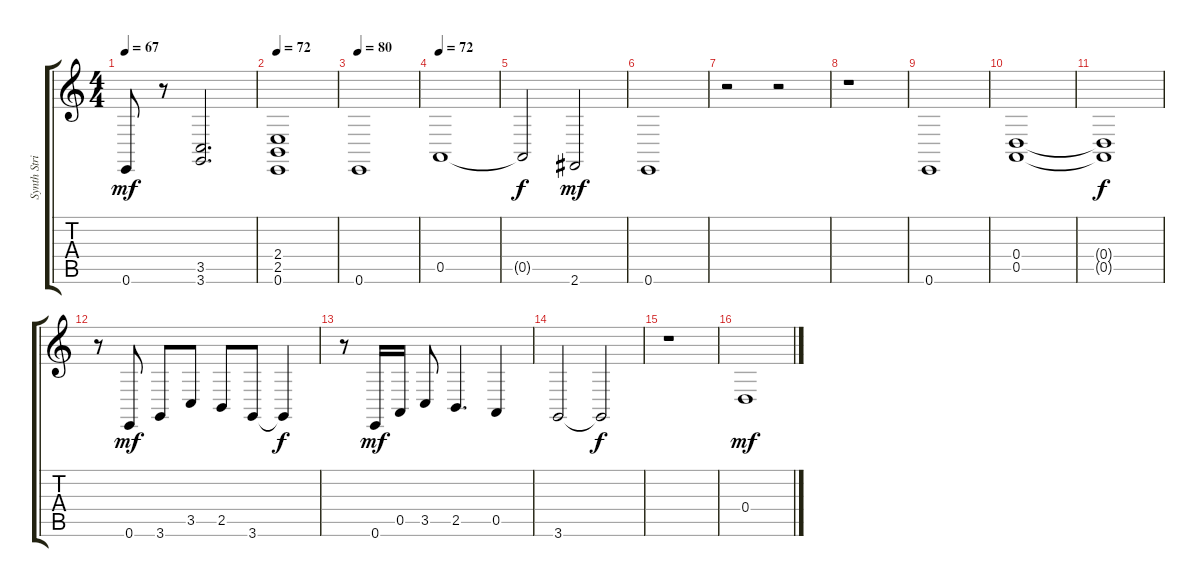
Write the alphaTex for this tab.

\track ("Synth Strings" "Synth Stri") {instrument synthstrings1}
\staff {score tabs}
\tuning (E4 B3 G3 D3 A2 E2) {hide}
\ts (4 4)
\tempo 67
\clef g2
\ks c
0.6.8{dy mf instrument synthstrings1} r.8 (3.5 3.6).2{d} |
\tempo 72
(2.4 2.5 0.6).1 |
\tempo 80
0.6.1 |
\tempo 72
0.5.1 |
0.5{t}.2{dy f} 2.6.2{dy mf} |
0.6.1 |
r.2 r.2 |
r.1 |
0.6.1 |
(0.4 0.5).1 |
(0.4{t} 0.5{t}).1{dy f} |
r.8 0.6.8{dy mf} 3.6.8 3.5.8 2.5.8 3.6.8 3.6{t}.4{dy f} |
r.8 0.6.16{dy mf} 0.5.16 3.5.8 2.5.4{d} 0.5.4 |
3.6.2 3.6{t}.2{dy f} |
r.1 |
0.4.1{dy mf}
